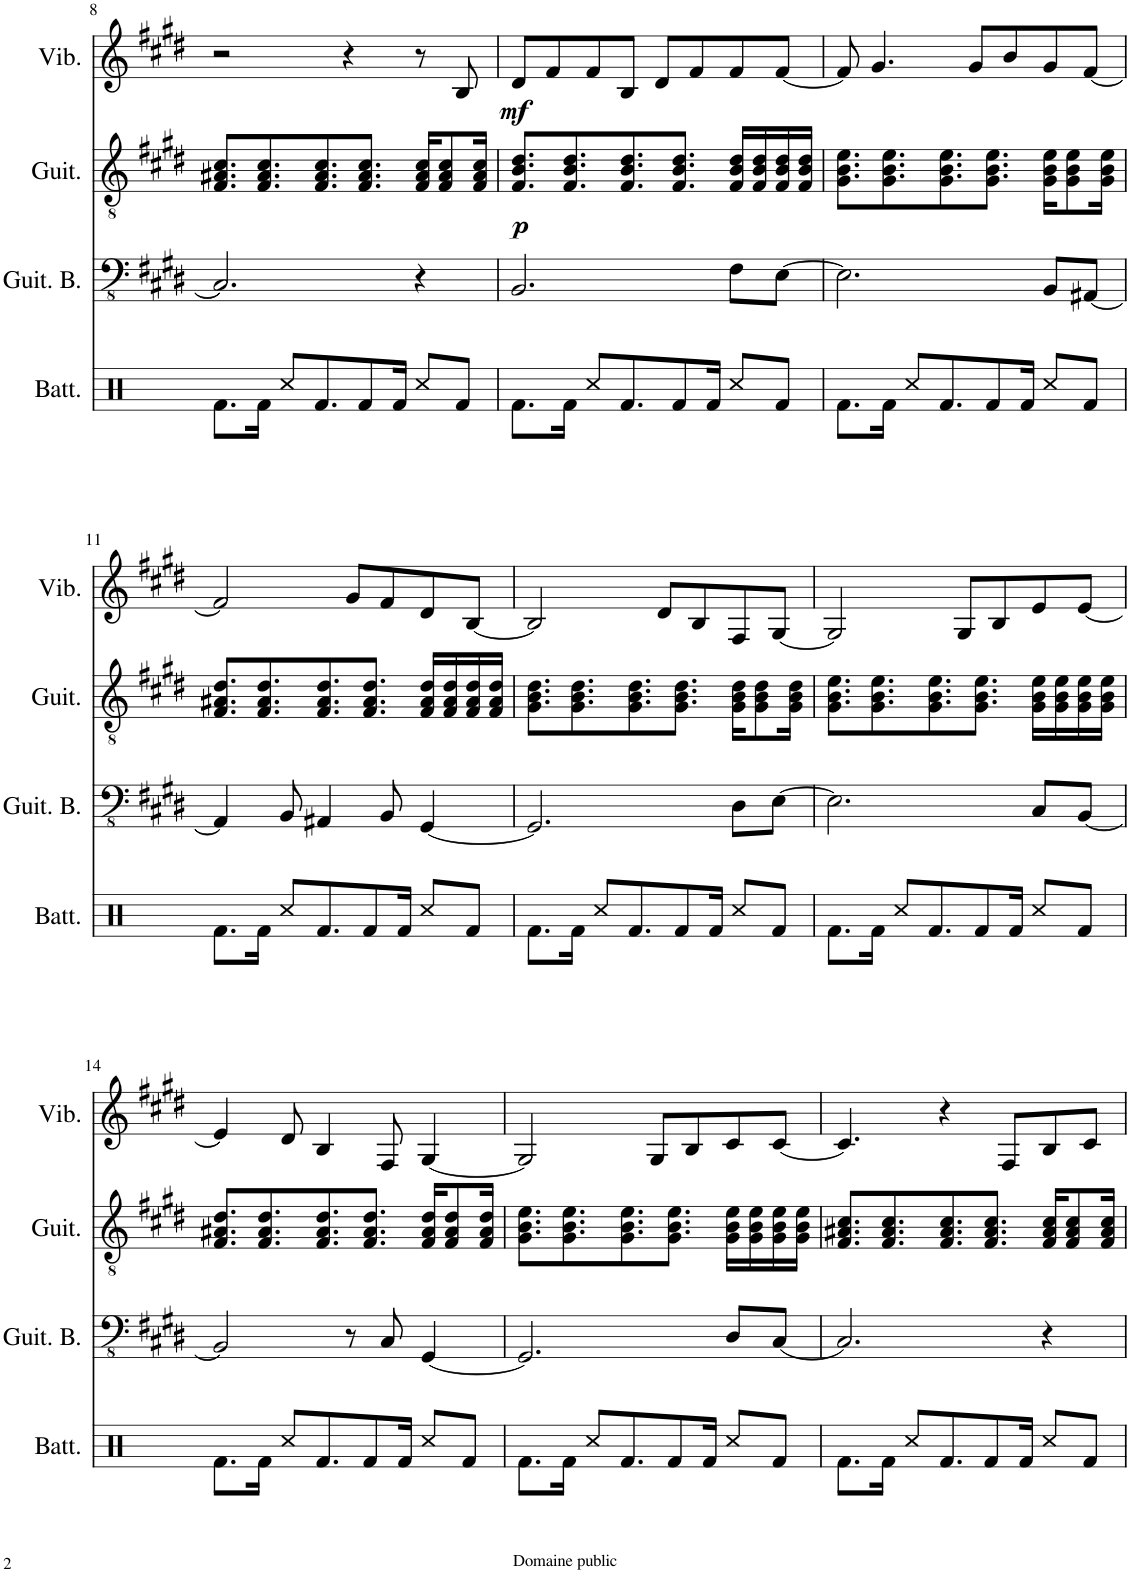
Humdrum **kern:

**kern	**kern	**kern	**dynam	**kern	**dynam
*part4	*part3	*part2	*part2	*part1	*part1
*staff4	*staff3	*staff2	*staff2	*staff1	*staff1
*I"Batterie	*I"Guitare basse	*I"Guitare classique	*	*I"Vibraphone	*
*I'Batt.	*I'Guit. B.	*I'Guit.	*	*I'Vib.	*
!!LO:PB:g=z
*clefX	*clefFv4	*clefGv2	*	*clefG2	*
*k[]	*k[f#c#g#d#]	*k[f#c#g#d#]	*	*k[f#c#g#d#]	*
*M4/4	*M4/4	*M4/4	*	*M4/4	*
=8	=8	=8	=8	=8	=8
8.Rf\L	2.CC#/]	8.F#/ 8.A#X/ 8.c#/L	.	2r	.
16Rf\Jk	.	8.F#/ 8.A#/ 8.c#/	.	.	.
8Rcc/L	.	.	.	.	.
8.Rf/	.	8.F#/ 8.A#/ 8.c#/	.	.	.
.	.	.	.	4r	.
8Rf/	.	8.F#/ 8.A#/ 8.c#/J	.	.	.
16Rf/Jk	.	.	.	.	.
8Rcc/L	4r	16F#/ 16A#/ 16c#/KL	.	8r	.
.	.	8F#/ 8A#/ 8c#/	.	.	.
8Rf/J	.	.	.	8B/	.
.	.	16F#/ 16A#/ 16c#/Jk	.	.	.
=9	=9	=9	=9	=9	=9
!	!	!	!LO:DY:b	!	!LO:DY:b
8.Rf\L	2.BBB/	8.F#/ 8.B/ 8.d#/L	p	8d#/L	mf
.	.	.	.	8f#/	.
16Rf\Jk	.	8.F#/ 8.B/ 8.d#/	.	.	.
8Rcc/L	.	.	.	8f#/	.
8.Rf/	.	8.F#/ 8.B/ 8.d#/	.	8B/J	.
.	.	.	.	8d#/L	.
8Rf/	.	8.F#/ 8.B/ 8.d#/J	.	.	.
.	.	.	.	8f#/	.
16Rf/Jk	.	.	.	.	.
8Rcc/L	8FF#\L	16F#/ 16B/ 16d#/LL	.	8f#/	.
.	.	16F#/ 16B/ 16d#/	.	.	.
8Rf/J	[8EE\J	16F#/ 16B/ 16d#/	.	[8f#/J	.
.	.	16F#/ 16B/ 16d#/JJ	.	.	.
=10	=10	=10	=10	=10	=10
8.Rf\L	2.EE\]	8.G#\ 8.B\ 8.e\L	.	8f#/]	.
.	.	.	.	4.g#/	.
16Rf\Jk	.	8.G#\ 8.B\ 8.e\	.	.	.
8Rcc/L	.	.	.	.	.
8.Rf/	.	8.G#\ 8.B\ 8.e\	.	.	.
.	.	.	.	8g#/L	.
8Rf/	.	8.G#\ 8.B\ 8.e\J	.	.	.
.	.	.	.	8b/	.
16Rf/Jk	.	.	.	.	.
8Rcc/L	8BBB/L	16G#\ 16B\ 16e\KL	.	8g#/	.
.	.	8G#\ 8B\ 8e\	.	.	.
8Rf/J	[8AAA#X/J	.	.	[8f#/J	.
.	.	16G#\ 16B\ 16e\Jk	.	.	.
!!LO:LB:g=z
=11	=11	=11	=11	=11	=11
8.Rf\L	4AAA#/]	8.F#/ 8.A#X/ 8.d#/L	.	2f#/]	.
16Rf\Jk	.	8.F#/ 8.A#/ 8.d#/	.	.	.
8Rcc/L	8BBB/	.	.	.	.
8.Rf/	4AAA#X/	8.F#/ 8.A#/ 8.d#/	.	.	.
.	.	.	.	8g#/L	.
8Rf/	.	8.F#/ 8.A#/ 8.d#/J	.	.	.
.	8BBB/	.	.	8f#/	.
16Rf/Jk	.	.	.	.	.
8Rcc/L	[4GGG#/	16F#/ 16A#/ 16d#/LL	.	8d#/	.
.	.	16F#/ 16A#/ 16d#/	.	.	.
8Rf/J	.	16F#/ 16A#/ 16d#/	.	[8B/J	.
.	.	16F#/ 16A#/ 16d#/JJ	.	.	.
=12	=12	=12	=12	=12	=12
8.Rf\L	2.GGG#/]	8.G#\ 8.B\ 8.d#\L	.	2B/]	.
16Rf\Jk	.	8.G#\ 8.B\ 8.d#\	.	.	.
8Rcc/L	.	.	.	.	.
8.Rf/	.	8.G#\ 8.B\ 8.d#\	.	.	.
.	.	.	.	8d#/L	.
8Rf/	.	8.G#\ 8.B\ 8.d#\J	.	.	.
.	.	.	.	8B/	.
16Rf/Jk	.	.	.	.	.
8Rcc/L	8DD#\L	16G#\ 16B\ 16d#\KL	.	8F#/	.
.	.	8G#\ 8B\ 8d#\	.	.	.
8Rf/J	[8EE\J	.	.	[8G#/J	.
.	.	16G#\ 16B\ 16d#\Jk	.	.	.
=13	=13	=13	=13	=13	=13
8.Rf\L	2.EE\]	8.G#\ 8.B\ 8.e\L	.	2G#/]	.
16Rf\Jk	.	8.G#\ 8.B\ 8.e\	.	.	.
8Rcc/L	.	.	.	.	.
8.Rf/	.	8.G#\ 8.B\ 8.e\	.	.	.
.	.	.	.	8G#/L	.
8Rf/	.	8.G#\ 8.B\ 8.e\J	.	.	.
.	.	.	.	8B/	.
16Rf/Jk	.	.	.	.	.
8Rcc/L	8CC#/L	16G#\ 16B\ 16e\LL	.	8e/	.
.	.	16G#\ 16B\ 16e\	.	.	.
8Rf/J	[8BBB/J	16G#\ 16B\ 16e\	.	[8e/J	.
.	.	16G#\ 16B\ 16e\JJ	.	.	.
!!LO:LB:g=z
=14	=14	=14	=14	=14	=14
8.Rf\L	2BBB/]	8.F#/ 8.A#X/ 8.d#/L	.	4e/]	.
16Rf\Jk	.	8.F#/ 8.A#/ 8.d#/	.	.	.
8Rcc/L	.	.	.	8d#/	.
8.Rf/	.	8.F#/ 8.A#/ 8.d#/	.	4B/	.
.	8r	.	.	.	.
8Rf/	.	8.F#/ 8.A#/ 8.d#/J	.	.	.
.	8CC#/	.	.	8F#/	.
16Rf/Jk	.	.	.	.	.
8Rcc/L	[4GGG#/	16F#/ 16A#/ 16d#/KL	.	[4G#/	.
.	.	8F#/ 8A#/ 8d#/	.	.	.
8Rf/J	.	.	.	.	.
.	.	16F#/ 16A#/ 16d#/Jk	.	.	.
=15	=15	=15	=15	=15	=15
8.Rf\L	2.GGG#/]	8.G#\ 8.B\ 8.e\L	.	2G#/]	.
16Rf\Jk	.	8.G#\ 8.B\ 8.e\	.	.	.
8Rcc/L	.	.	.	.	.
8.Rf/	.	8.G#\ 8.B\ 8.e\	.	.	.
.	.	.	.	8G#/L	.
8Rf/	.	8.G#\ 8.B\ 8.e\J	.	.	.
.	.	.	.	8B/	.
16Rf/Jk	.	.	.	.	.
8Rcc/L	8DD#/L	16G#\ 16B\ 16e\LL	.	8c#/	.
.	.	16G#\ 16B\ 16e\	.	.	.
8Rf/J	[8CC#/J	16G#\ 16B\ 16e\	.	[8c#/J	.
.	.	16G#\ 16B\ 16e\JJ	.	.	.
=16	=16	=16	=16	=16	=16
8.Rf\L	2.CC#/]	8.F#/ 8.A#X/ 8.c#/L	.	4.c#/]	.
16Rf\Jk	.	8.F#/ 8.A#/ 8.c#/	.	.	.
8Rcc/L	.	.	.	.	.
8.Rf/	.	8.F#/ 8.A#/ 8.c#/	.	4r	.
8Rf/	.	8.F#/ 8.A#/ 8.c#/J	.	.	.
.	.	.	.	8F#/L	.
16Rf/Jk	.	.	.	.	.
8Rcc/L	4r	16F#/ 16A#/ 16c#/KL	.	8B/	.
.	.	8F#/ 8A#/ 8c#/	.	.	.
8Rf/J	.	.	.	8c#/J	.
.	.	16F#/ 16A#/ 16c#/Jk	.	.	.
=	=	=	=	=	=
*-	*-	*-	*-	*-	*-
